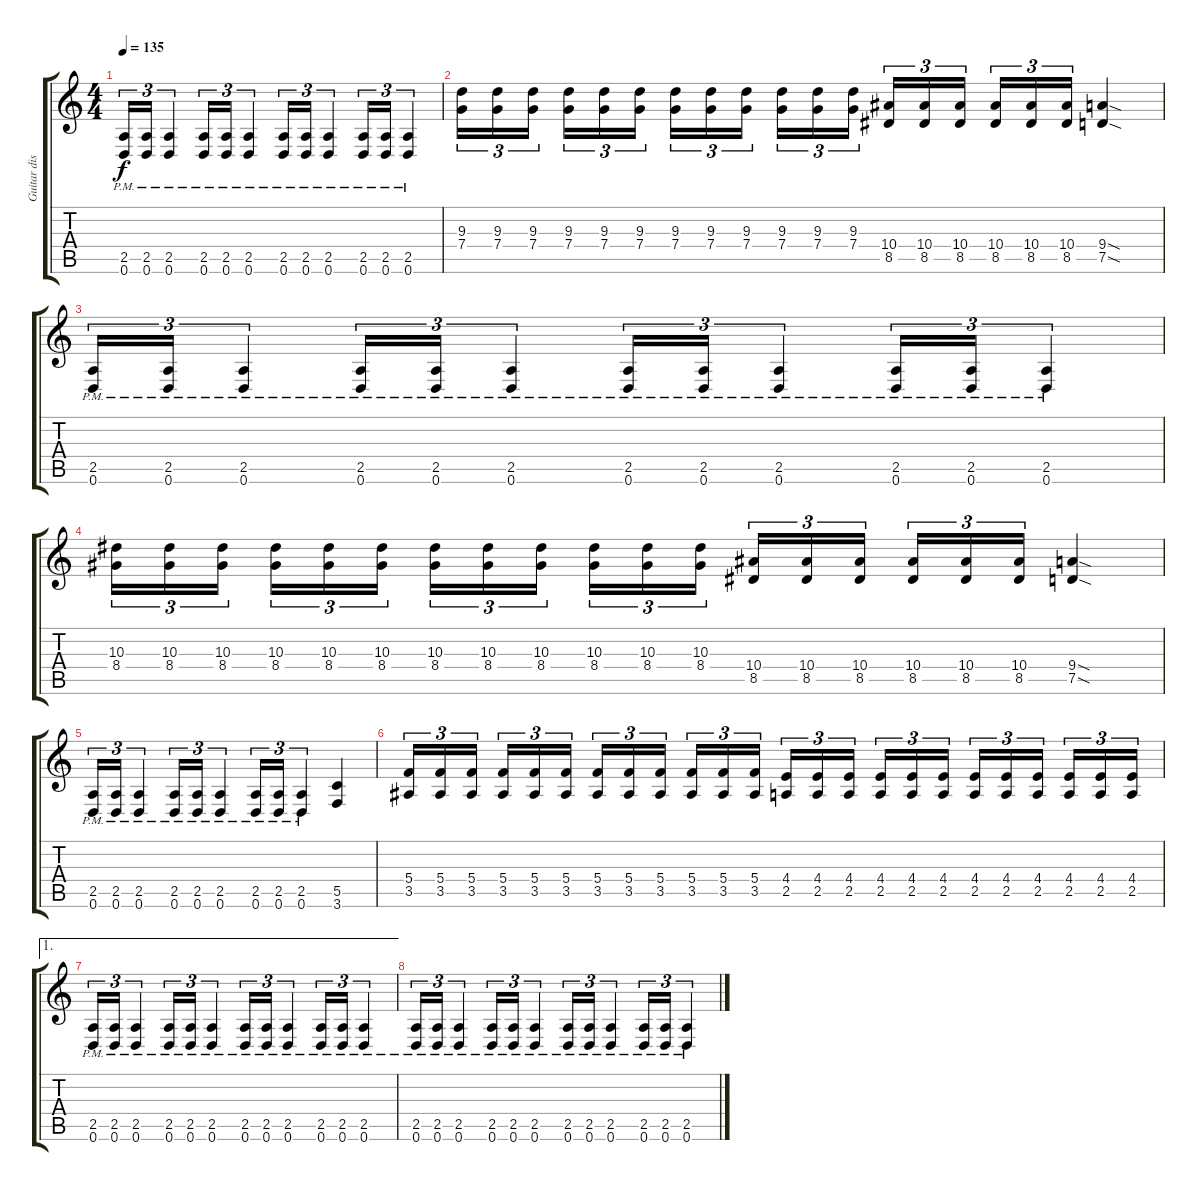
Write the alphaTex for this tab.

\track ("Guitar distortion 2" "Guitar dis") {instrument distortionguitar}
\staff {score tabs}
\tuning (D4 A3 F3 C3 G2 D2) {hide}
\ts (4 4)
\tempo 135
\clef g2
\ks c
(2.5{pm} 0.6{pm}).16{tu (3 2) dy f} (2.5{pm} 0.6{pm}).16{tu (3 2)} (2.5{pm} 0.6{pm}).4{tu (3 2)} (2.5{pm} 0.6{pm}).16{tu (3 2)} (2.5{pm} 0.6{pm}).16{tu (3 2)} (2.5{pm} 0.6{pm}).4{tu (3 2)} (2.5{pm} 0.6{pm}).16{tu (3 2)} (2.5{pm} 0.6{pm}).16{tu (3 2)} (2.5{pm} 0.6{pm}).4{tu (3 2)} (2.5{pm} 0.6{pm}).16{tu (3 2)} (2.5{pm} 0.6{pm}).16{tu (3 2)} (2.5{pm} 0.6{pm}).4{tu (3 2)} |
(9.3 7.4).16{tu (3 2)} (9.3 7.4).16{tu (3 2)} (9.3 7.4).16{tu (3 2)} (9.3 7.4).16{tu (3 2)} (9.3 7.4).16{tu (3 2)} (9.3 7.4).16{tu (3 2)} (9.3 7.4).16{tu (3 2)} (9.3 7.4).16{tu (3 2)} (9.3 7.4).16{tu (3 2)} (9.3 7.4).16{tu (3 2)} (9.3 7.4).16{tu (3 2)} (9.3 7.4).16{tu (3 2)} (10.4 8.5).16{tu (3 2)} (10.4 8.5).16{tu (3 2)} (10.4 8.5).16{tu (3 2)} (10.4 8.5).16{tu (3 2)} (10.4 8.5).16{tu (3 2)} (10.4 8.5).16{tu (3 2)} (9.4{sod} 7.5{sod}).4 |
(2.5{pm} 0.6{pm}).16{tu (3 2)} (2.5{pm} 0.6{pm}).16{tu (3 2)} (2.5{pm} 0.6{pm}).4{tu (3 2)} (2.5{pm} 0.6{pm}).16{tu (3 2)} (2.5{pm} 0.6{pm}).16{tu (3 2)} (2.5{pm} 0.6{pm}).4{tu (3 2)} (2.5{pm} 0.6{pm}).16{tu (3 2)} (2.5{pm} 0.6{pm}).16{tu (3 2)} (2.5{pm} 0.6{pm}).4{tu (3 2)} (2.5{pm} 0.6{pm}).16{tu (3 2)} (2.5{pm} 0.6{pm}).16{tu (3 2)} (2.5{pm} 0.6{pm}).4{tu (3 2)} |
(10.3 8.4).16{tu (3 2)} (10.3 8.4).16{tu (3 2)} (10.3 8.4).16{tu (3 2)} (10.3 8.4).16{tu (3 2)} (10.3 8.4).16{tu (3 2)} (10.3 8.4).16{tu (3 2)} (10.3 8.4).16{tu (3 2)} (10.3 8.4).16{tu (3 2)} (10.3 8.4).16{tu (3 2)} (10.3 8.4).16{tu (3 2)} (10.3 8.4).16{tu (3 2)} (10.3 8.4).16{tu (3 2)} (10.4 8.5).16{tu (3 2)} (10.4 8.5).16{tu (3 2)} (10.4 8.5).16{tu (3 2)} (10.4 8.5).16{tu (3 2)} (10.4 8.5).16{tu (3 2)} (10.4 8.5).16{tu (3 2)} (9.4{sod} 7.5{sod}).4 |
(2.5{pm} 0.6{pm}).16{tu (3 2)} (2.5{pm} 0.6{pm}).16{tu (3 2)} (2.5{pm} 0.6{pm}).4{tu (3 2)} (2.5{pm} 0.6{pm}).16{tu (3 2)} (2.5{pm} 0.6{pm}).16{tu (3 2)} (2.5{pm} 0.6{pm}).4{tu (3 2)} (2.5{pm} 0.6{pm}).16{tu (3 2)} (2.5{pm} 0.6{pm}).16{tu (3 2)} (2.5{pm} 0.6{pm}).4{tu (3 2)} (5.5 3.6).4 |
(5.4 3.5).16{tu (3 2)} (5.4 3.5).16{tu (3 2)} (5.4 3.5).16{tu (3 2)} (5.4 3.5).16{tu (3 2)} (5.4 3.5).16{tu (3 2)} (5.4 3.5).16{tu (3 2)} (5.4 3.5).16{tu (3 2)} (5.4 3.5).16{tu (3 2)} (5.4 3.5).16{tu (3 2)} (5.4 3.5).16{tu (3 2)} (5.4 3.5).16{tu (3 2)} (5.4 3.5).16{tu (3 2)} (4.4 2.5).16{tu (3 2)} (4.4 2.5).16{tu (3 2)} (4.4 2.5).16{tu (3 2)} (4.4 2.5).16{tu (3 2)} (4.4 2.5).16{tu (3 2)} (4.4 2.5).16{tu (3 2)} (4.4 2.5).16{tu (3 2)} (4.4 2.5).16{tu (3 2)} (4.4 2.5).16{tu (3 2)} (4.4 2.5).16{tu (3 2)} (4.4 2.5).16{tu (3 2)} (4.4 2.5).16{tu (3 2)} |
\ae 1
(2.5{pm} 0.6{pm}).16{tu (3 2)} (2.5{pm} 0.6{pm}).16{tu (3 2)} (2.5{pm} 0.6{pm}).4{tu (3 2)} (2.5{pm} 0.6{pm}).16{tu (3 2)} (2.5{pm} 0.6{pm}).16{tu (3 2)} (2.5{pm} 0.6{pm}).4{tu (3 2)} (2.5{pm} 0.6{pm}).16{tu (3 2)} (2.5{pm} 0.6{pm}).16{tu (3 2)} (2.5{pm} 0.6{pm}).4{tu (3 2)} (2.5{pm} 0.6{pm}).16{tu (3 2)} (2.5{pm} 0.6{pm}).16{tu (3 2)} (2.5{pm} 0.6{pm}).4{tu (3 2)} |
(2.5{pm} 0.6{pm}).16{tu (3 2)} (2.5{pm} 0.6{pm}).16{tu (3 2)} (2.5{pm} 0.6{pm}).4{tu (3 2)} (2.5{pm} 0.6{pm}).16{tu (3 2)} (2.5{pm} 0.6{pm}).16{tu (3 2)} (2.5{pm} 0.6{pm}).4{tu (3 2)} (2.5{pm} 0.6{pm}).16{tu (3 2)} (2.5{pm} 0.6{pm}).16{tu (3 2)} (2.5{pm} 0.6{pm}).4{tu (3 2)} (2.5{pm} 0.6{pm}).16{tu (3 2)} (2.5{pm} 0.6{pm}).16{tu (3 2)} (2.5{pm} 0.6{pm}).4{tu (3 2)}
